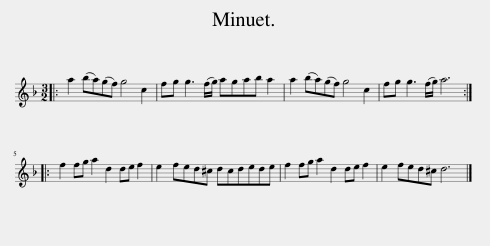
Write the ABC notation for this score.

X:1
L:1/8
M:3/2
I:linebreak $
K:Dmin
V:1 treble
V:1
|: a2 (ba)(gf) g4 c2 | fg g3 (f/g/) agab a2 | a2 (ba)(gf) g4 c2 | fg g3 (f/g/) a6 ::$ f2 fg a2 d2 de f2 | %5
 e2 fed^c dcdede | f2 fg a2 d2 de f2 | e2 fed^c d6 |] %8
